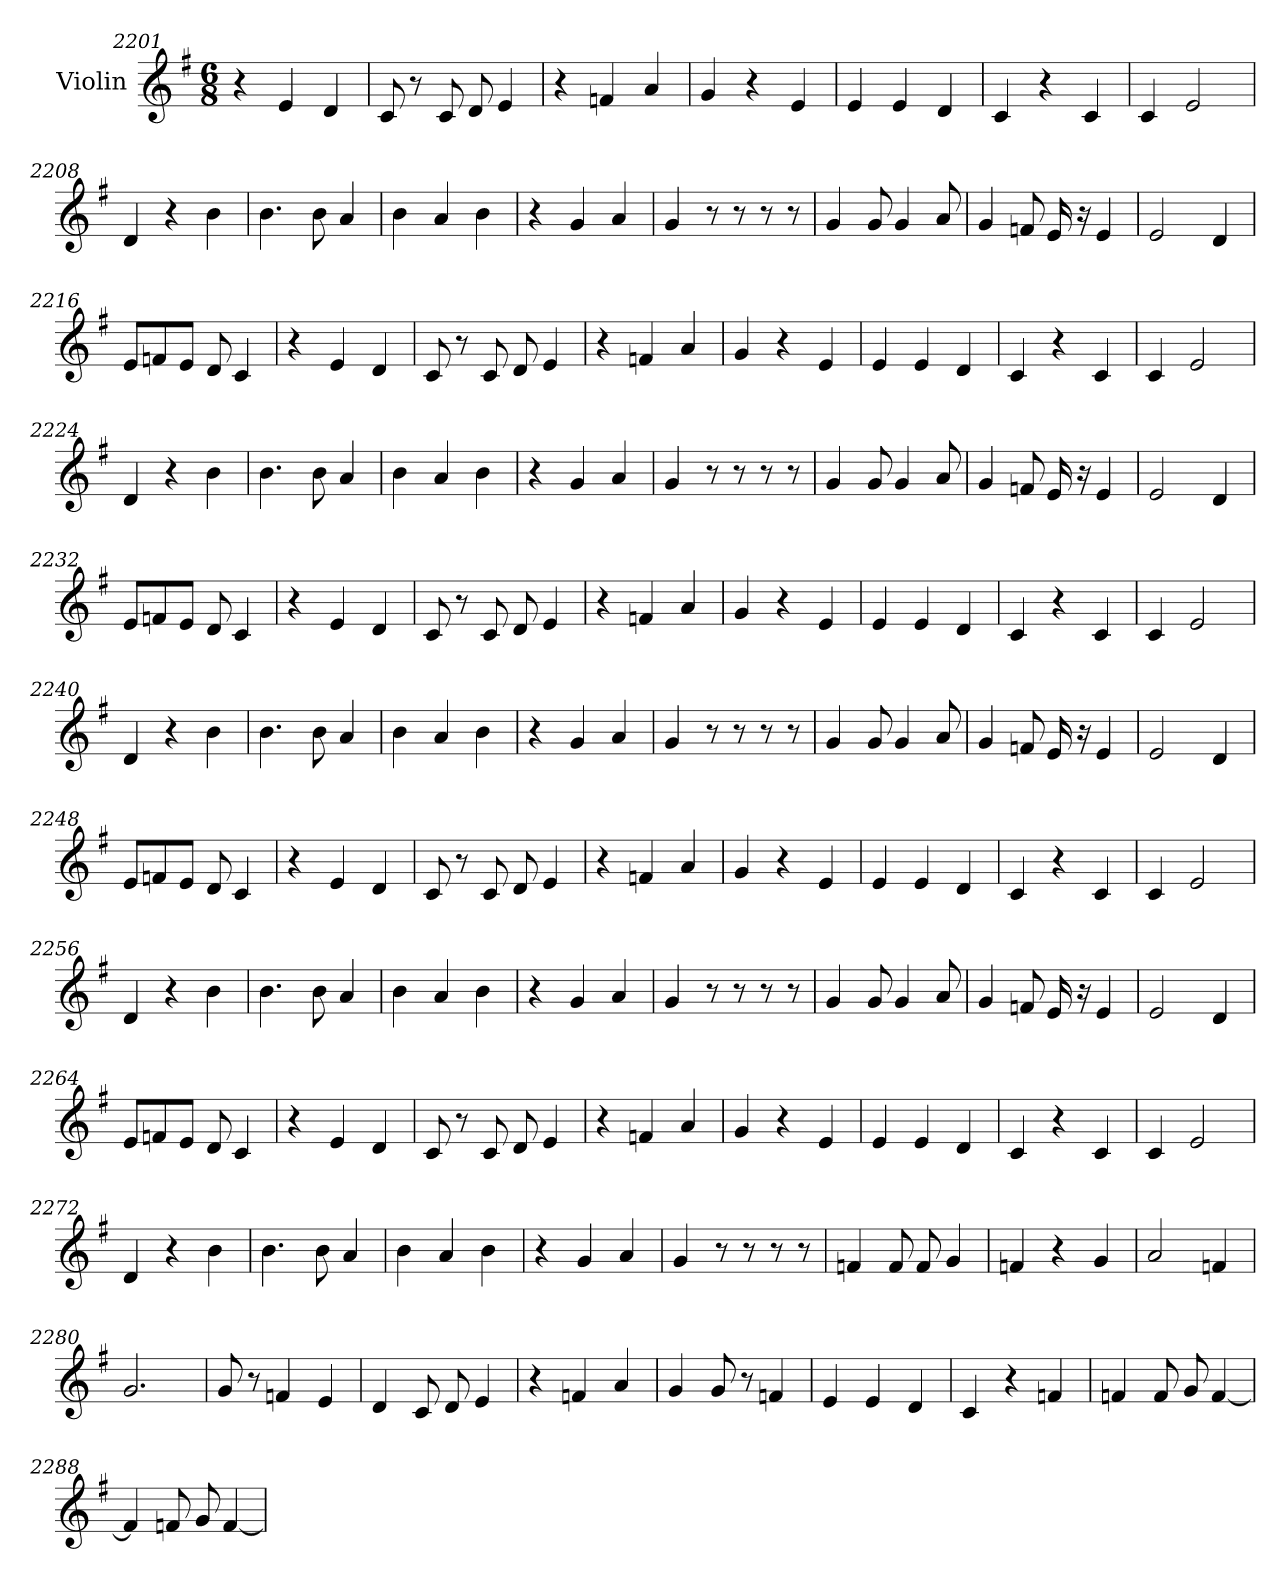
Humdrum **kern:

**kern
*part1
*staff1
*I"Violin
*clefG2
*k[f#]
*G:
*M6/8
=2201
4r
4e/
4d/
=2202
8c/
8r
8c/
8d/
4e/
=2203
4r
4fn/
4a/
=2204
4g/
4r
4e/
=2205
4e/
4e/
4d/
!!LO:LB:g=z
=2206
4c/
4r
4c/
=2207
4c/
2e/
=2208
4d/
4r
4b\
=2209
4.b\
8b\
4a/
=2210
4b\
4a/
4b\
=2211
4r
4g/
4a/
=2212
4g/
8r
8r
8r
8r
!!LO:LB:g=z
=2213
4g/
8g/
4g/
8a/
=2214
4g/
8fn/
16e/
16r
4e/
=2215
2e/
4d/
=2216
8e/L
8fn/
8e/J
8d/
4c/
=2217
4r
4e/
4d/
=2218
8c/
8r
8c/
8d/
4e/
!!LO:LB:g=z
=2219
4r
4fn/
4a/
=2220
4g/
4r
4e/
=2221
4e/
4e/
4d/
=2222
4c/
4r
4c/
=2223
4c/
2e/
=2224
4d/
4r
4b\
=2225
4.b\
8b\
4a/
!!LO:LB:g=z
=2226
4b\
4a/
4b\
=2227
4r
4g/
4a/
=2228
4g/
8r
8r
8r
8r
=2229
4g/
8g/
4g/
8a/
=2230
4g/
8fn/
16e/
16r
4e/
=2231
2e/
4d/
!!LO:LB:g=z
=2232
8e/L
8fn/
8e/J
8d/
4c/
=2233
4r
4e/
4d/
=2234
8c/
8r
8c/
8d/
4e/
=2235
4r
4fn/
4a/
=2236
4g/
4r
4e/
=2237
4e/
4e/
4d/
!!LO:PB:g=z
=2238
4c/
4r
4c/
=2239
4c/
2e/
=2240
4d/
4r
4b\
=2241
4.b\
8b\
4a/
=2242
4b\
4a/
4b\
=2243
4r
4g/
4a/
=2244
4g/
8r
8r
8r
8r
!!LO:LB:g=z
=2245
4g/
8g/
4g/
8a/
=2246
4g/
8fn/
16e/
16r
4e/
=2247
2e/
4d/
=2248
8e/L
8fn/
8e/J
8d/
4c/
=2249
4r
4e/
4d/
=2250
8c/
8r
8c/
8d/
4e/
!!LO:LB:g=z
=2251
4r
4fn/
4a/
=2252
4g/
4r
4e/
=2253
4e/
4e/
4d/
=2254
4c/
4r
4c/
=2255
4c/
2e/
=2256
4d/
4r
4b\
=2257
4.b\
8b\
4a/
!!LO:LB:g=z
=2258
4b\
4a/
4b\
=2259
4r
4g/
4a/
=2260
4g/
8r
8r
8r
8r
=2261
4g/
8g/
4g/
8a/
=2262
4g/
8fn/
16e/
16r
4e/
=2263
2e/
4d/
!!LO:LB:g=z
=2264
8e/L
8fn/
8e/J
8d/
4c/
=2265
4r
4e/
4d/
=2266
8c/
8r
8c/
8d/
4e/
=2267
4r
4fn/
4a/
=2268
4g/
4r
4e/
=2269
4e/
4e/
4d/
!!LO:LB:g=z
=2270
4c/
4r
4c/
=2271
4c/
2e/
=2272
4d/
4r
4b\
=2273
4.b\
8b\
4a/
=2274
4b\
4a/
4b\
=2275
4r
4g/
4a/
=2276
4g/
8r
8r
8r
8r
!!LO:LB:g=z
=2277
4fn/
8f/
8f/
4g/
=2278
4fn/
4r
4g/
=2279
2a/
4fn/
=2280
2.g/
=2281
8g/
8r
4fn/
4e/
=2282
4d/
8c/
8d/
4e/
=2283
4r
4fn/
4a/
!!LO:LB:g=z
=2284
4g/
8g/
8r
4fn/
=2285
4e/
4e/
4d/
=2286
4c/
4r
4fn/
=2287
4fn/
8f/
8g/
[4f/
=2288
4f/]
8fn/
8g/
[4f/
=
*-
